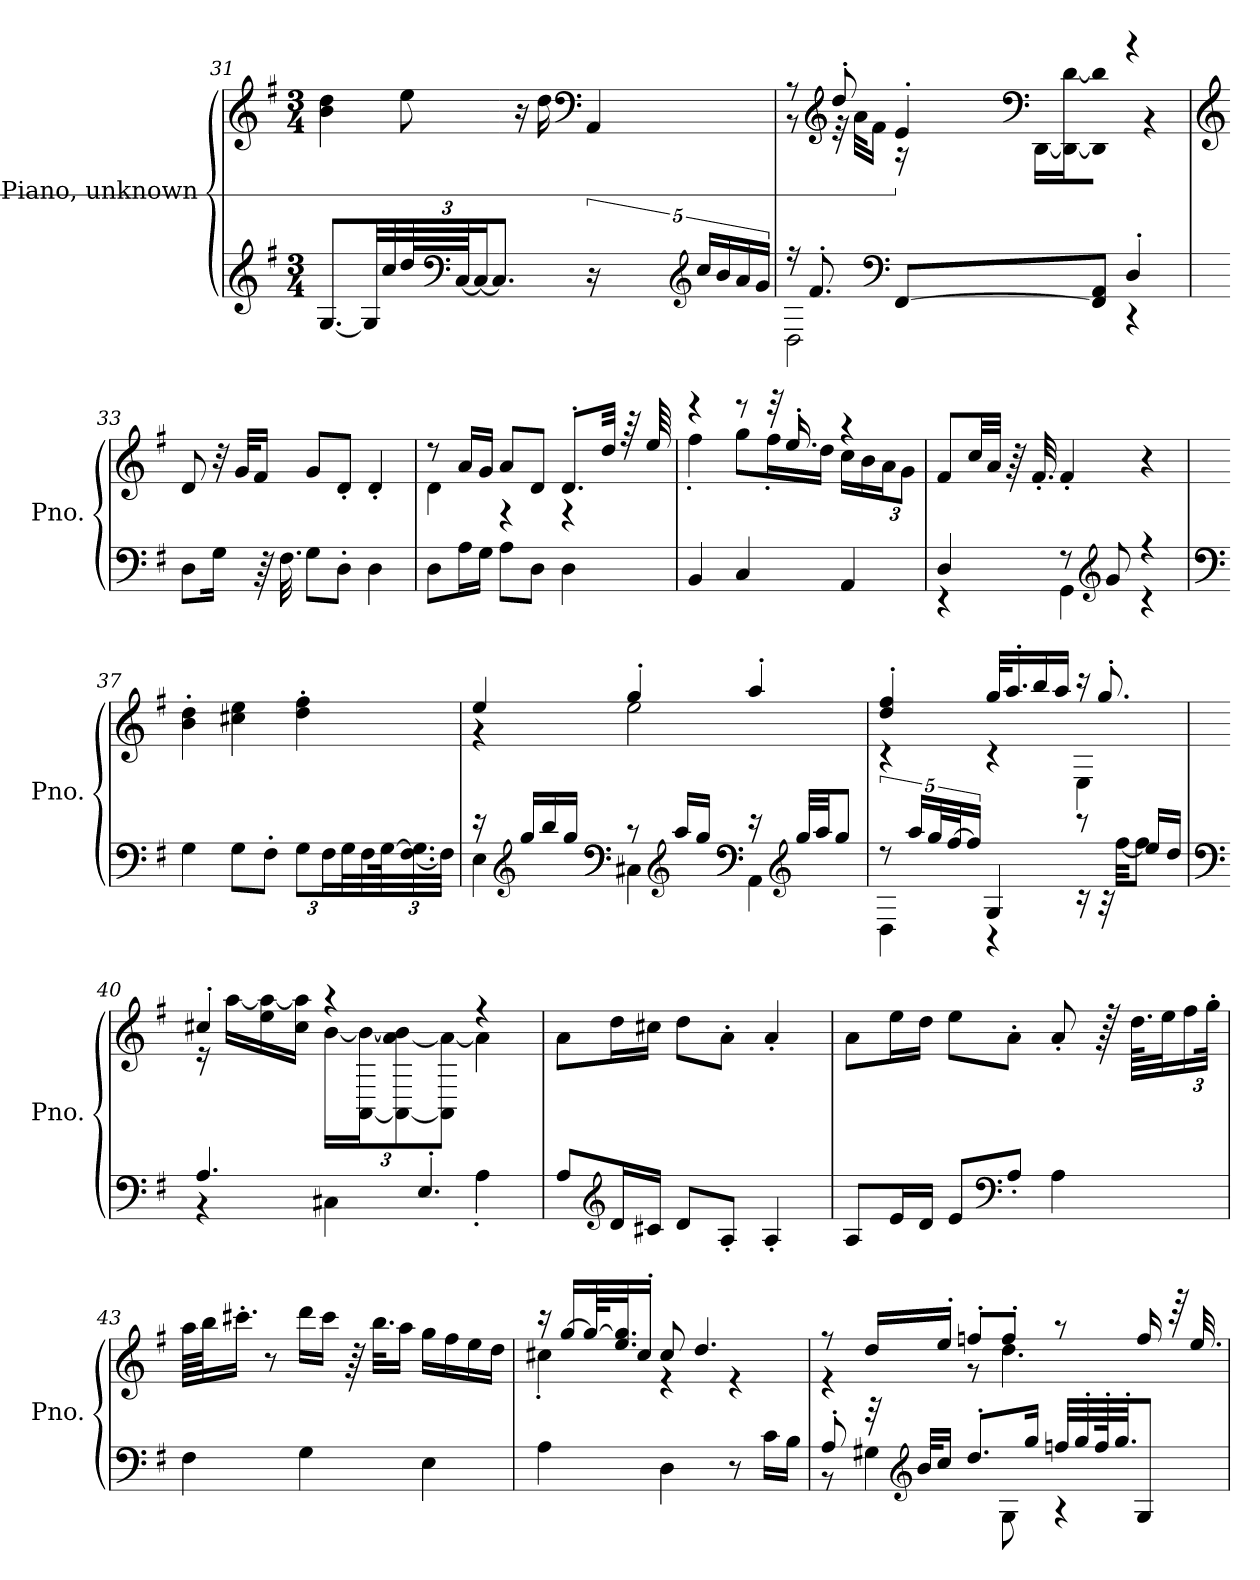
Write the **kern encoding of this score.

**kern	**kern
*part1	*part1
*staff2	*staff1
*I"Piano, unknown	*
*I'Pno.	*
!!LO:LB:g=z
*clefG2	*clefG2
*k[f#]	*k[f#]
*M3/4	*M3/4
=31	=31
[8.G/L	4b\ 4dd\
32G/LL]	.
32cc/	.
*Xbrackettup	*
96dd/L	8ee\
*clefF4	*
[96C/JJ	.
24C/J_	.
8.C/J]	.
.	16r
.	16dd\
*	*clefF4
*brackettup	*
20r	4AA/
*clefG2	*
20cc/LL	.
20b/	.
20a/	.
20g/JJ	.
=32	=32
*^	*^
16r	2D\	8r	8r
8.f#'/	.	.	.
*	*	*clefG2	*
.	.	8dd'/	32r
.	.	.	32a\KLL
.	.	.	16f#\JJ
*clefF4	*	*	*
[8FF#/L	.	4e'/	24r
*	*	*clefF4	*
.	.	.	[24DD\LL
.	.	.	24DD\_ [24d\J
8FF#/] 8AA/J	.	.	8DD\] 8d\]J
4D'/	4r	4r	4r
*v	*v	*	*
*	*v	*v
=33	=33
*	*clefG2
8D\L	8d/
16G\Jk	32r
.	32g/KLL
64r	16f#/JJ
32.F#\	.
8G\L	8g/L
8D'\J	8d'/J
4D\	4d'/
!!LO:PB:g=z
=34	=34
*	*^
8D\L	8r	4d\
16A\L	16a/LL	.
16G\JJ	16g/JJ	.
8A\L	8a/L	4r
8D\J	8d/J	.
4D\	8.d'/L	4r
.	32dd/Jkk	.
.	64r	.
.	64ee/	.
=35	=35	=35
4BB/	4r	4ff#'\
4C/	8r	8gg\L
.	32r	16ff#'\L
.	16.ee'/	.
.	.	16dd\JJ
4AA/	4r	16cc\LL
.	.	16b\
*	*	*Xbrackettup
.	.	24a\J
.	.	12g\J
*	*v	*v
=36	=36
*^	*
4D/	4r	8f#/L
.	.	32cc/LL
.	.	32a/JJJ
.	.	64r
.	.	32.f#'/
8r	4GG\	4f#'/
*clefG2	*	*
8g/	.	.
4r	4r	4r
*v	*v	*
=37	=37
*clefF4	*
4G\	4b\' 4dd\'
8G\L	4cc#X\ 4ee\
8F#'\J	.
*Xbrackettup	*
12G\L	4dd\' 4ff#\'
24F#\L	.
32G\L	.
32F#\	.
[96G\K	.
[48.F#\ 48.G\]	.
48F#\JJJ]	.
!!LO:LB:g=z
=38	=38
*^	*^
16r	4E\	4ee/	4r
*clefG2	*	*	*
16gg/LL	.	.	.
16bb/	.	.	.
16gg/JJ	.	.	.
*clefF4	*	*	*
8r	4C#X\	4gg'/	2ee\
*clefG2	*	*	*
16aa/LL	.	.	.
16gg/JJ	.	.	.
*clefF4	*	*	*
16r	4AA\	4aa'/	.
*clefG2	*	*	*
32gg/LLL	.	.	.
32aa/JJ	.	.	.
8gg/J	.	.	.
=39	=39	=39	=39
*brackettup	*	*	*
10r	4D\	4dd/' 4ff#/'	4r
20aa/LL	.	.	.
40gg/L	.	.	.
[40ff#/J	.	.	.
20ff#/JJ]	.	.	.
4G/	4r	32gg/KLL	4r
.	.	16.aa'/	.
.	.	16bb/	.
.	.	16aa/JJ	.
8r	16r	16r	4E\
.	32r	8.gg'/	.
.	[32ff#\KKL	.	.
16ee/LL	8ff#\J]	.	.
16dd/JJ	.	.	.
!!LO:LB:g=z	!!
=40	=40	=40	=40
*clefF4	*	*	*
4.A/	4r	4cc#X'/	16r
.	.	.	[16aa\LL
.	.	.	16ee\ 16aa\_
.	.	.	16cc#\ 16aa\]JJ
.	4C#X\	4r	[24b\LL
.	.	.	[24AA\ 24b\_J
.	.	.	12AA\_ [12a\ 12b\]
4.E'/	.	.	.
.	.	.	12AA\] 12a\_J
.	4A'\	4r	4a\]
*v	*v	*	*
*	*v	*v
=41	=41
8A/L	8a\L
*clefG2	*
16d/L	16dd\L
16c#X/JJ	16cc#X\JJ
8d/L	8dd\L
8A'/J	8a'\J
4A'/	4a'/
=42	=42
8A/L	8a\L
16e/L	16ee\L
16d/JJ	16dd\JJ
8e/L	8ee\L
*clefF4	*
8A'/J	8a'\J
4A\	8a'/
.	128r
.	64.dd\KLLL
.	32ee\J
.	24ff#\
.	48gg'\JJk
!!LO:LB:g=z
=43	=43
4F#\	64aa\LLLL
.	64bb\JJ
.	16.ccc#X'\JJ
.	8r
4G\	16ddd\LL
.	16ccc#\JJ
.	64r
.	32.bb\KLL
.	16aa\JJ
4E\	16gg\LL
.	16ff#\
.	16ee\
.	16dd\JJ
=44	=44
*	*^
4A\	16r	4cc#X'\
.	[16gg/LL	.
.	64gg/KL_	.
.	32.ee/ 32.gg/]J	.
.	16cc#'/JJ	.
4D\	8cc#/	4r
.	4.dd/	.
8r	.	4r
16c\LL	.	.
16B\JJ	.	.
!!LO:LB:g=z	!!
=45	=45	=45
*^	*	*
8A'/	8r	8r	4r
32r	4G#X\	16dd/LL	.
*clefG2	*	*	*
32b/KLL	.	.	.
16cc/JJ	.	16ee'/JJ	.
8.dd'/L	.	8ffn'/L	8r
.	8G#\	8ff'/J	4.dd\
16gg/Jk	.	.	.
32ffn/LLL	4r	8r	.
32gg'/	.	.	.
64ff'/K	.	.	.
32.gg'/JJ	.	.	.
8G#/J	.	16ff/	.
.	.	64r	.
.	.	32.ee/	.
*v	*v	*	*
*	*v	*v
=	=
*-	*-
